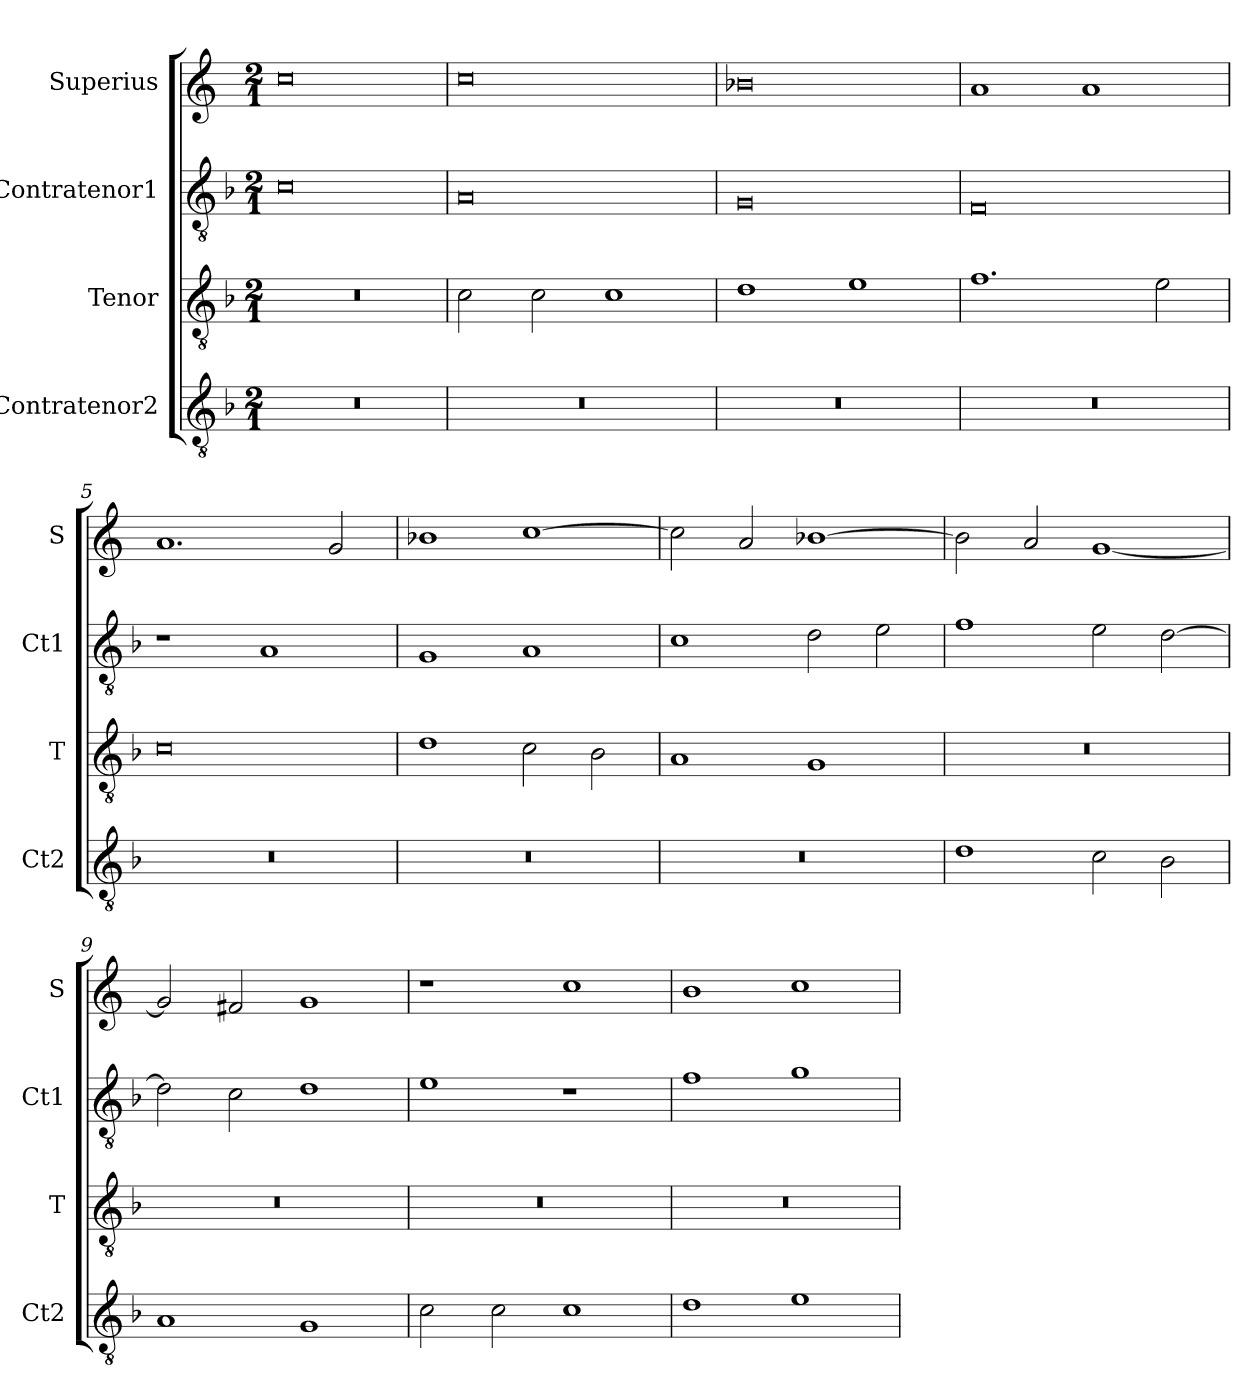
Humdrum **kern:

**kern	**kern	**kern	**kern
*part4	*part3	*part2	*part1
*staff4	*staff3	*staff2	*staff1
*I"Contratenor2	*I"Tenor	*I"Contratenor1	*I"Superius
*I'Ct2	*I'T	*I'Ct1	*I'S
*clefGv2	*clefGv2	*clefGv2	*clefG2
*k[b-]	*k[b-]	*k[b-]	*k[]
*M2/1	*M2/1	*M2/1	*M2/1
=1	=1	=1	=1
0r	0r	0c	0cc
=2	=2	=2	=2
0r	2c	0A	0cc
.	2c	.	.
.	1c	.	.
=3	=3	=3	=3
0r	1d	0G	0b-X
.	1e	.	.
=4	=4	=4	=4
0r	1.f	0F	1a
.	.	.	1a
.	2e	.	.
=5	=5	=5	=5
0r	0c	1r	1.a
.	.	1A	.
.	.	.	2g
=6	=6	=6	=6
0r	1d	1G	1b-X
.	2c	1A	[1cc
.	2B-	.	.
=7	=7	=7	=7
0r	1A	1c	2cc]
.	.	.	2a
.	1G	2d	[1b-X
.	.	2e	.
=8	=8	=8	=8
1d	0r	1f	2b-]
.	.	.	2a
2c	.	2e	[1g
2B-	.	[2d	.
=9	=9	=9	=9
1A	0r	2d]	2g]
.	.	2c	2f#X
1G	.	1d	1g
=10	=10	=10	=10
2c	0r	1e	1r
2c	.	.	.
1c	.	1r	1cc
=11	=11	=11	=11
1d	0r	1f	1b
1e	.	1g	1cc
=	=	=	=
*-	*-	*-	*-
